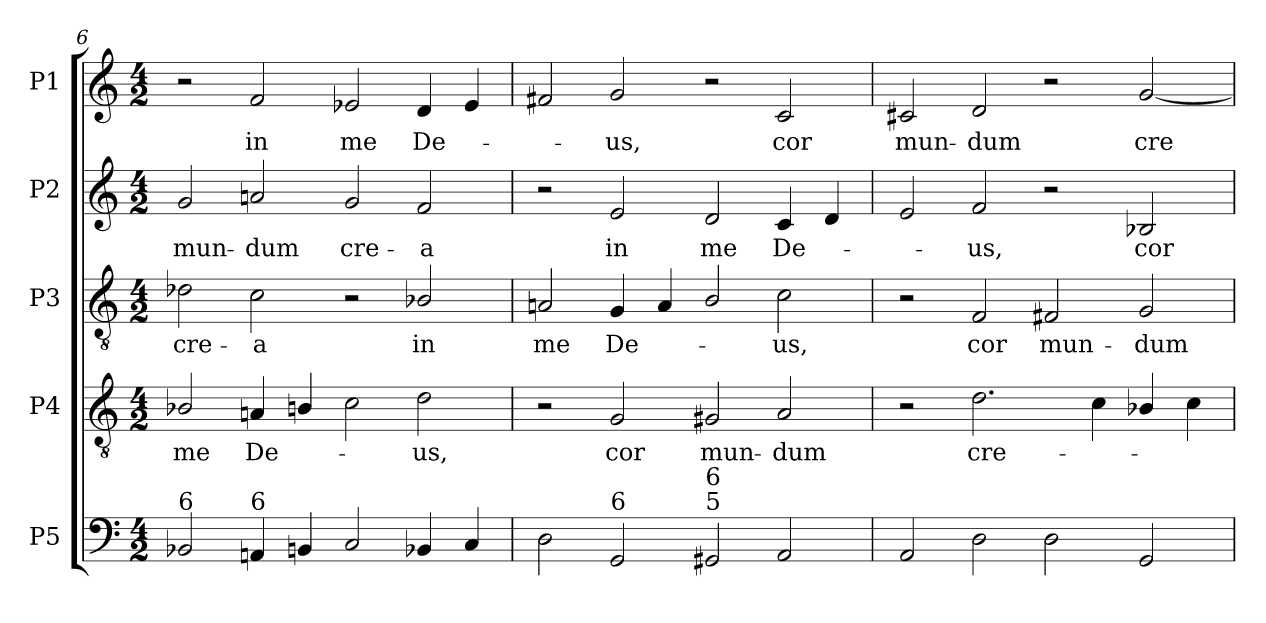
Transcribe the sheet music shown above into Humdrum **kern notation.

**kern	**kern	**text	**kern	**text	**kern	**text	**kern	**text
*part5	*part4	*part4	*part3	*part3	*part2	*part2	*part1	*part1
*staff5	*staff4	*staff4	*staff3	*staff3	*staff2	*staff2	*staff1	*staff1
*I"P5	*I"P4	*	*I"P3	*	*I"P2	*	*I"P1	*
*clefF4	*clefGv2	*	*clefGv2	*	*clefG2	*	*clefG2	*
*	*ITrd7c12	*	*ITrd7c12	*	*	*	*	*
*k[]	*k[]	*	*k[]	*	*k[]	*	*k[]	*
*C:	*C:	*	*C:	*	*C:	*	*C:	*
*M4/2	*M4/2	*	*M4/2	*	*M4/2	*	*M4/2	*
=6	=6	=6	=6	=6	=6	=6	=6	=6
!	!	!LO:LY:b:color=#000000	!	!	!	!	!	!
!	!	!	!	!LO:LY:b:color=#000000	!	!	!	!
!LO:TX:a:t=6	!	!	!	!	!	!	!	!
!	!	!	!	!	!	!LO:LY:b:color=#000000	!	!
2BB-Xi/	2BB-Xi/	me	2D-Xi\	cre-	2gi/	mun-	2r	.
!	!	!LO:LY:b:color=#000000	!	!	!	!	!	!
!	!	!	!	!LO:LY:b:color=#000000	!	!	!	!
!	!	!	!	!	!	!LO:LY:b:color=#000000	!	!
!LO:TX:a:t=6	!	!	!	!	!	!	!	!
!	!	!	!	!	!	!	!	!LO:LY:b:color=#000000
4AAni/	4AAni/	De-	2Ci\	-a	2ani/	-dum	2fi/	in
4BBni/	4BBni/	.	.	.	.	.	.	.
!	!	!	!	!	!	!LO:LY:b:color=#000000	!	!
!	!	!	!	!	!	!	!	!LO:LY:b:color=#000000
2Ci/	2Ci\	.	2r	.	2gi/	cre-	2e-Xi/	me
!	!	!LO:LY:b:color=#000000	!	!	!	!	!	!
!	!	!	!	!LO:LY:b:color=#000000	!	!	!	!
!	!	!	!	!	!	!LO:LY:b:color=#000000	!	!
!	!	!	!	!	!	!	!	!LO:LY:b:color=#000000
4BB-Xi/	2Di\	-us,	2BB-Xi/	in	2fi/	-a	4di/	De-
4Ci/	.	.	.	.	.	.	4e-i/	.
=7	=7	=7	=7	=7	=7	=7	=7	=7
!	!	!	!	!LO:LY:b:color=#000000	!	!	!	!
2Di\	2r	.	2AAni/	me	2r	.	2f#Xi/	.
!	!	!LO:LY:b:color=#000000	!	!	!	!	!	!
!	!	!	!	!LO:LY:b:color=#000000	!	!	!	!
!	!	!	!	!	!	!LO:LY:b:color=#000000	!	!
!LO:TX:a:t=6	!	!	!	!	!	!	!	!
!	!	!	!	!	!	!	!	!LO:LY:b:color=#000000
2GGi/	2GGi/	cor	4GGi/	De-	2ei/	in	2gi/	-us,
.	.	.	4AAi/	.	.	.	.	.
!	!	!LO:LY:b:color=#000000	!	!	!	!	!	!
!LO:TX:a:t=5	!	!	!	!	!	!	!	!
!LO:TX:t=6	!	!	!	!	!	!	!	!
!	!	!	!	!	!	!LO:LY:b:color=#000000	!	!
2GG#Xi/	2GG#Xi/	mun-	2BBi/	.	2di/	me	2r	.
!	!	!LO:LY:b:color=#000000	!	!	!	!	!	!
!	!	!	!	!LO:LY:b:color=#000000	!	!	!	!
!	!	!	!	!	!	!LO:LY:b:color=#000000	!	!
!	!	!	!	!	!	!	!	!LO:LY:b:color=#000000
2AAi/	2AAi/	-dum	2Ci\	-us,	4ci/	De-	2ci/	cor
.	.	.	.	.	4di/	.	.	.
!!LO:LB:g=z
=8	=8	=8	=8	=8	=8	=8	=8	=8
!	!	!	!	!	!	!	!	!LO:LY:b:color=#000000
2AAi/	2r	.	2r	.	2ei/	.	2c#Xi/	mun-
!	!	!LO:LY:b:color=#000000	!	!	!	!	!	!
!	!	!	!	!LO:LY:b:color=#000000	!	!	!	!
!	!	!	!	!	!	!LO:LY:b:color=#000000	!	!
!	!	!	!	!	!	!	!	!LO:LY:b:color=#000000
2Di\	2.Di\	cre-	2FFi/	cor	2fi/	-us,	2di/	-dum
!	!	!	!	!LO:LY:b:color=#000000	!	!	!	!
2Di\	.	.	2FF#Xi/	mun-	2r	.	2r	.
.	4Ci\	.	.	.	.	.	.	.
!	!	!	!	!LO:LY:b:color=#000000	!	!	!	!
!	!	!	!	!	!	!LO:LY:b:color=#000000	!	!
!	!	!	!	!	!	!	!	!LO:LY:b:color=#000000
2GGi/	4BB-Xi/	.	2GGi/	-dum	2B-Xi/	cor	[2gi/	cre-
.	4Ci\	.	.	.	.	.	.	.
=	=	=	=	=	=	=	=	=
*-	*-	*-	*-	*-	*-	*-	*-	*-
